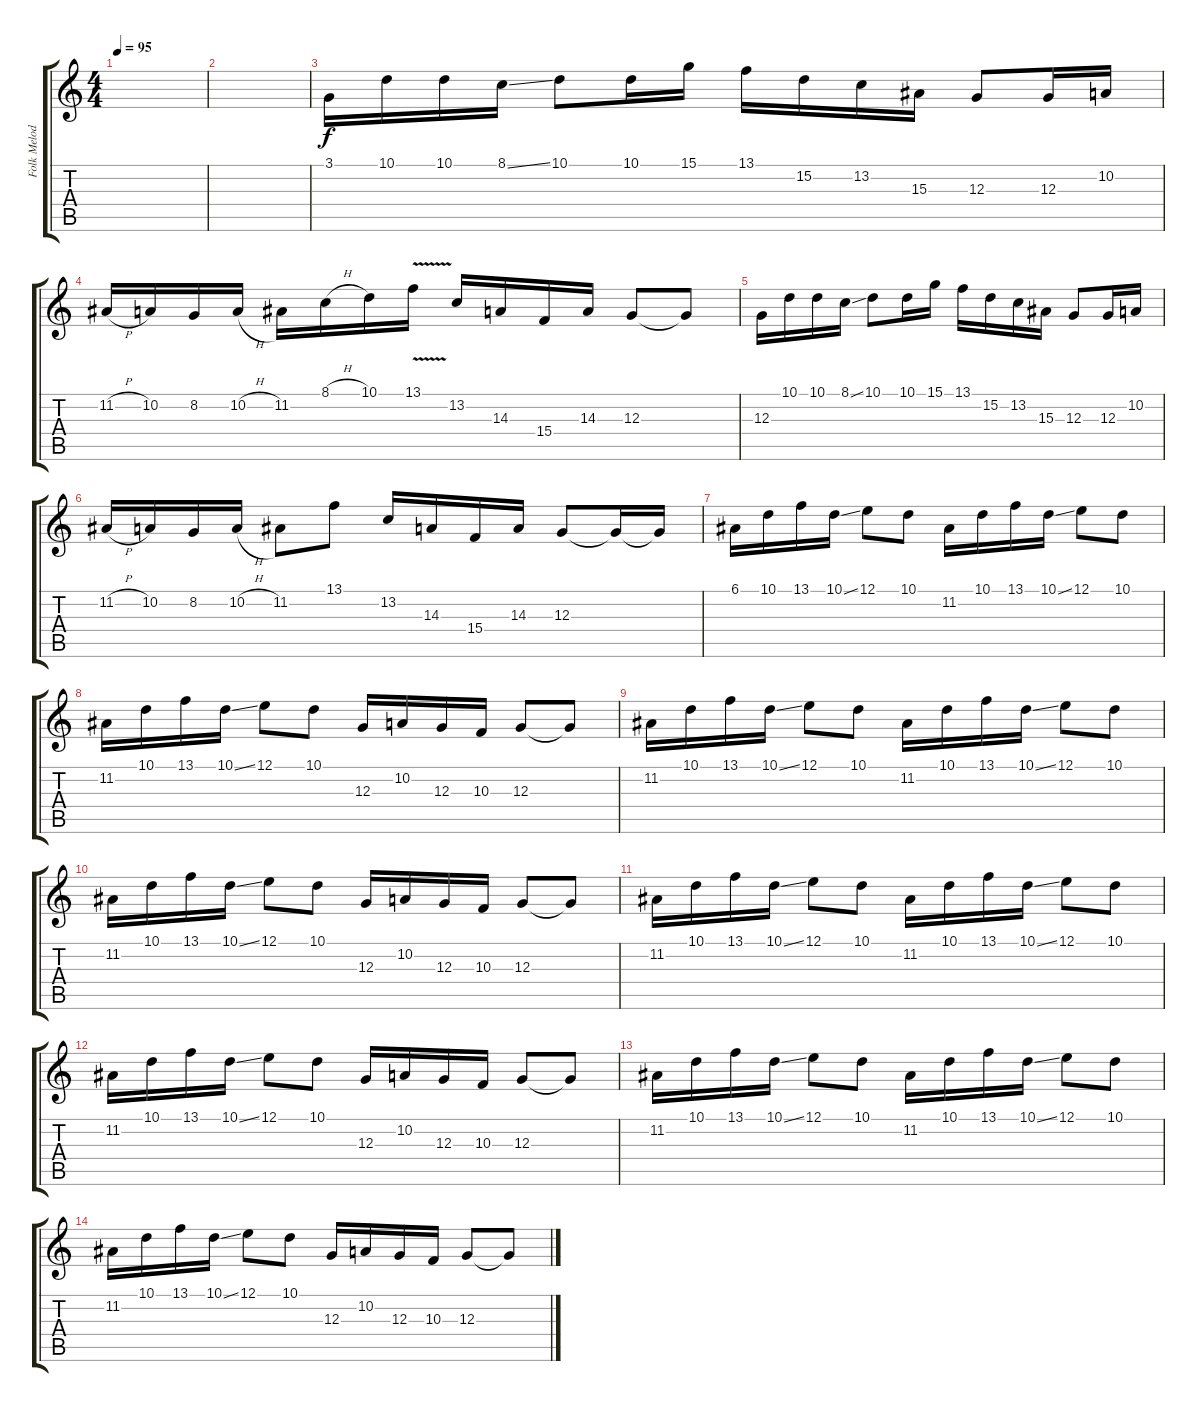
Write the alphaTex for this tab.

\track ("Folk Melody Track 2" "Folk Melod") {instrument accordion}
\staff {score tabs}
\tuning (E4 B3 G3 D3 A2 E2) {hide}
\ts (4 4)
\tempo 95
\clef g2
\ks c
|
|
3.1.16 10.1.16 10.1.16 8.1{ss}.16 10.1.8 10.1.16 15.1.16 13.1.16 15.2.16 13.2.16 15.3.16 12.3.8 12.3.16 10.2.16 |
11.2{h}.16 10.2.16 8.2.16 10.2{h}.16 11.2.16 8.1{h}.16 10.1.16 13.1{v}.16 13.2.16 14.3.16 15.4.16 14.3.16 12.3.8 12.3{t}.8 |
12.3.16 10.1.16 10.1.16 8.1{ss}.16 10.1.8 10.1.16 15.1.16 13.1.16 15.2.16 13.2.16 15.3.16 12.3.8 12.3.16 10.2.16 |
11.2{h}.16 10.2.16 8.2.16 10.2{h}.16 11.2.8 13.1.8 13.2.16 14.3.16 15.4.16 14.3.16 12.3.8 12.3{t}.16 12.3{t}.16 |
6.1.16 10.1.16 13.1.16 10.1{ss}.16 12.1.8 10.1.8 11.2.16 10.1.16 13.1.16 10.1{ss}.16 12.1.8 10.1.8 |
11.2.16 10.1.16 13.1.16 10.1{ss}.16 12.1.8 10.1.8 12.3.16 10.2.16 12.3.16 10.3.16 12.3.8 12.3{t}.8 |
11.2.16 10.1.16 13.1.16 10.1{ss}.16 12.1.8 10.1.8 11.2.16 10.1.16 13.1.16 10.1{ss}.16 12.1.8 10.1.8 |
11.2.16 10.1.16 13.1.16 10.1{ss}.16 12.1.8 10.1.8 12.3.16 10.2.16 12.3.16 10.3.16 12.3.8 12.3{t}.8 |
11.2.16 10.1.16 13.1.16 10.1{ss}.16 12.1.8 10.1.8 11.2.16 10.1.16 13.1.16 10.1{ss}.16 12.1.8 10.1.8 |
11.2.16 10.1.16 13.1.16 10.1{ss}.16 12.1.8 10.1.8 12.3.16 10.2.16 12.3.16 10.3.16 12.3.8 12.3{t}.8 |
11.2.16 10.1.16 13.1.16 10.1{ss}.16 12.1.8 10.1.8 11.2.16 10.1.16 13.1.16 10.1{ss}.16 12.1.8 10.1.8 |
11.2.16 10.1.16 13.1.16 10.1{ss}.16 12.1.8 10.1.8 12.3.16 10.2.16 12.3.16 10.3.16 12.3.8 12.3{t}.8
